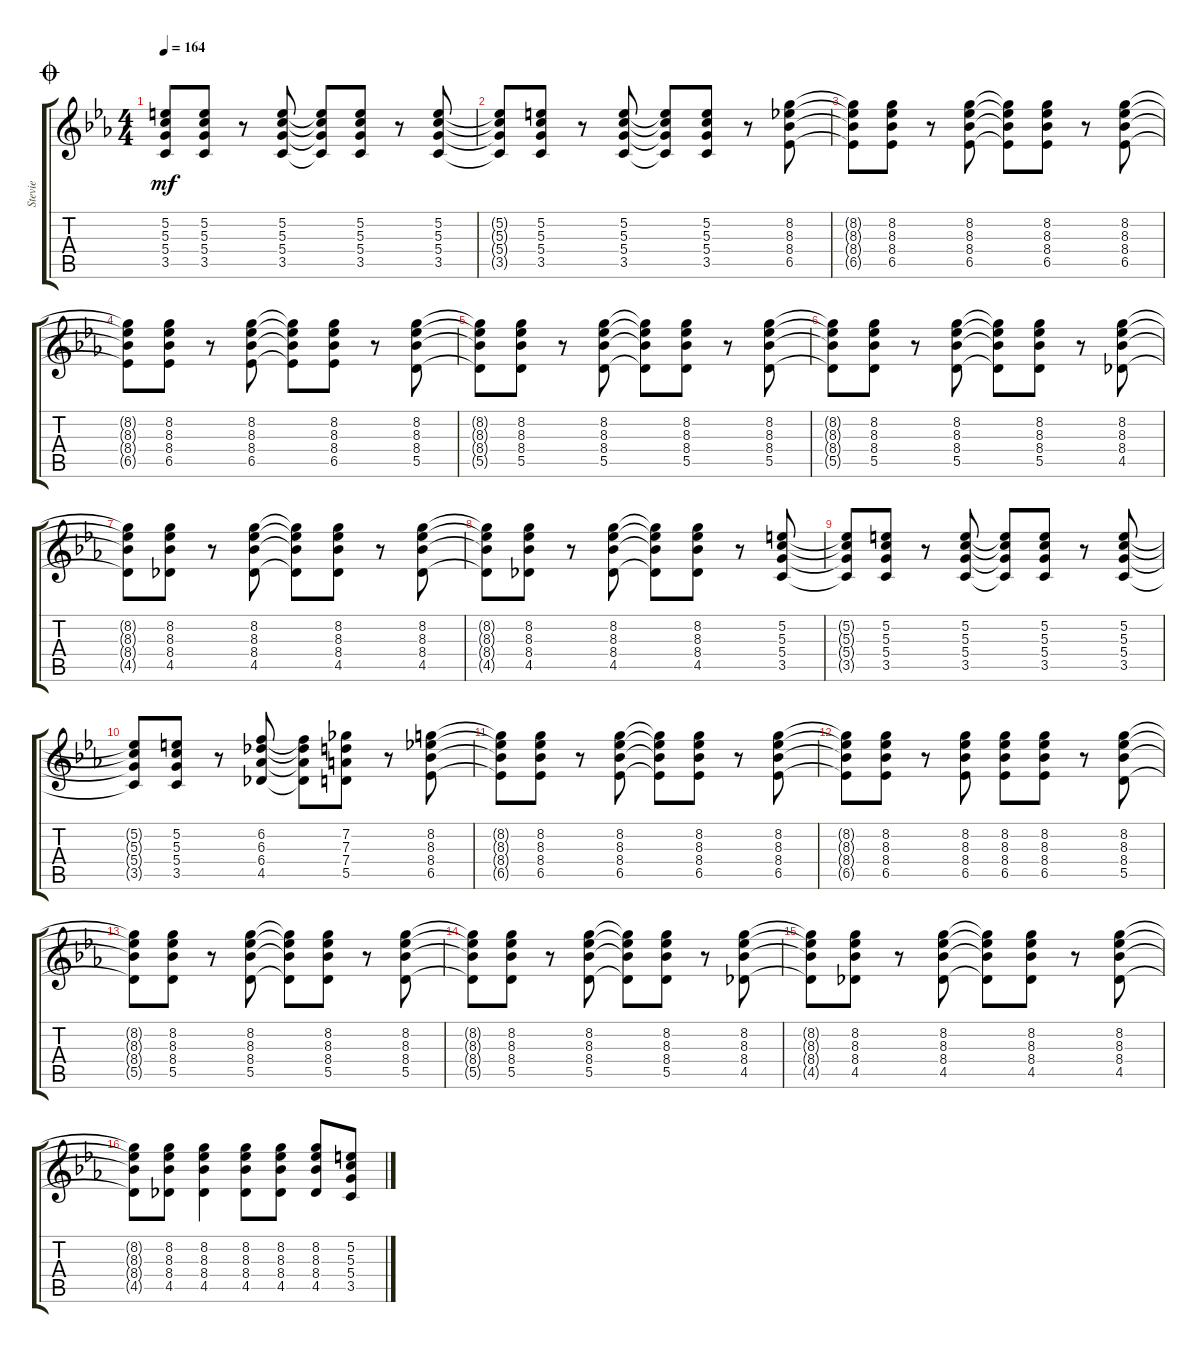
\track ("Stevie" "Stevie") {instrument distortionguitar}
\staff {score tabs}
\tuning (E4 B3 G3 D3 A2 E2) {hide}
\ts (4 4)
\jump coda
\tempo 164
\clef g2
\ks eb
(5.2{t} 5.3{t} 5.4{t} 3.5{t}).8{dy mf} (5.2 5.3 5.4 3.5).8 r.8 (5.2 5.3 5.4 3.5).8 (5.2{t} 5.3{t} 5.4{t} 3.5{t}).8 (5.2 5.3 5.4 3.5).8 r.8 (5.2 5.3 5.4 3.5).8 |
(5.2{t} 5.3{t} 5.4{t} 3.5{t}).8 (5.2 5.3 5.4 3.5).8 r.8 (5.2 5.3 5.4 3.5).8 (5.2{t} 5.3{t} 5.4{t} 3.5{t}).8 (5.2 5.3 5.4 3.5).8 r.8 (8.2 8.3 8.4 6.5).8 |
(8.2{t} 8.3{t} 8.4{t} 6.5{t}).8 (8.2 8.3 8.4 6.5).8 r.8 (8.2 8.3 8.4 6.5).8 (8.2{t} 8.3{t} 8.4{t} 6.5{t}).8 (8.2 8.3 8.4 6.5).8 r.8 (8.2 8.3 8.4 6.5).8 |
(8.2{t} 8.3{t} 8.4{t} 6.5{t}).8 (8.2 8.3 8.4 6.5).8 r.8 (8.2 8.3 8.4 6.5).8 (8.2{t} 8.3{t} 8.4{t} 6.5{t}).8 (8.2 8.3 8.4 6.5).8 r.8 (8.2 8.3 8.4 5.5).8 |
(8.2{t} 8.3{t} 8.4{t} 5.5{t}).8 (8.2 8.3 8.4 5.5).8 r.8 (8.2 8.3 8.4 5.5).8 (8.2{t} 8.3{t} 8.4{t} 5.5{t}).8 (8.2 8.3 8.4 5.5).8 r.8 (8.2 8.3 8.4 5.5).8 |
(8.2{t} 8.3{t} 8.4{t} 5.5{t}).8 (8.2 8.3 8.4 5.5).8 r.8 (8.2 8.3 8.4 5.5).8 (8.2{t} 8.3{t} 8.4{t} 5.5{t}).8 (8.2 8.3 8.4 5.5).8 r.8 (8.2 8.3 8.4 4.5).8 |
(8.2{t} 8.3{t} 8.4{t} 4.5{t}).8 (8.2 8.3 8.4 4.5).8 r.8 (8.2 8.3 8.4 4.5).8 (8.2{t} 8.3{t} 8.4{t} 4.5{t}).8 (8.2 8.3 8.4 4.5).8 r.8 (8.2 8.3 8.4 4.5).8 |
(8.2{t} 8.3{t} 8.4{t} 4.5{t}).8 (8.2 8.3 8.4 4.5).8 r.8 (8.2 8.3 8.4 4.5).8 (8.2{t} 8.3{t} 8.4{t} 4.5{t}).8 (8.2 8.3 8.4 4.5).8 r.8 (5.2 5.3 5.4 3.5).8 |
(5.2{t} 5.3{t} 5.4{t} 3.5{t}).8 (5.2 5.3 5.4 3.5).8 r.8 (5.2 5.3 5.4 3.5).8 (5.2{t} 5.3{t} 5.4{t} 3.5{t}).8 (5.2 5.3 5.4 3.5).8 r.8 (5.2 5.3 5.4 3.5).8 |
(5.2{t} 5.3{t} 5.4{t} 3.5{t}).8 (5.2 5.3 5.4 3.5).8 r.8 (6.2 6.3 6.4 4.5).8 (6.2{t} 6.3{t} 6.4{t} 4.5{t}).8 (7.2 7.3 7.4 5.5).8 r.8 (8.2 8.3 8.4 6.5).8 |
(8.2{t} 8.3{t} 8.4{t} 6.5{t}).8 (8.2 8.3 8.4 6.5).8 r.8 (8.2 8.3 8.4 6.5).8 (8.2{t} 8.3{t} 8.4{t} 6.5{t}).8 (8.2 8.3 8.4 6.5).8 r.8 (8.2 8.3 8.4 6.5).8 |
(8.2{t} 8.3{t} 8.4{t} 6.5{t}).8 (8.2 8.3 8.4 6.5).8 r.8 (8.2 8.3 8.4 6.5).8 (8.2 8.3 8.4 6.5).8 (8.2 8.3 8.4 6.5).8 r.8 (8.2 8.3 8.4 5.5).8 |
(8.2{t} 8.3{t} 8.4{t} 5.5{t}).8 (8.2 8.3 8.4 5.5).8 r.8 (8.2 8.3 8.4 5.5).8 (8.2{t} 8.3{t} 8.4{t} 5.5{t}).8 (8.2 8.3 8.4 5.5).8 r.8 (8.2 8.3 8.4 5.5).8 |
(8.2{t} 8.3{t} 8.4{t} 5.5{t}).8 (8.2 8.3 8.4 5.5).8 r.8 (8.2 8.3 8.4 5.5).8 (8.2{t} 8.3{t} 8.4{t} 5.5{t}).8 (8.2 8.3 8.4 5.5).8 r.8 (8.2 8.3 8.4 4.5).8 |
(8.2{t} 8.3{t} 8.4{t} 4.5{t}).8 (8.2 8.3 8.4 4.5).8 r.8 (8.2 8.3 8.4 4.5).8 (8.2{t} 8.3{t} 8.4{t} 4.5{t}).8 (8.2 8.3 8.4 4.5).8 r.8 (8.2 8.3 8.4 4.5).8 |
(8.2{t} 8.3{t} 8.4{t} 4.5{t}).8 (8.2 8.3 8.4 4.5).8 (8.2 8.3 8.4 4.5).4 (8.2 8.3 8.4 4.5).8 (8.2 8.3 8.4 4.5).8 (8.2 8.3 8.4 4.5).8 (5.2 5.3 5.4 3.5).8
